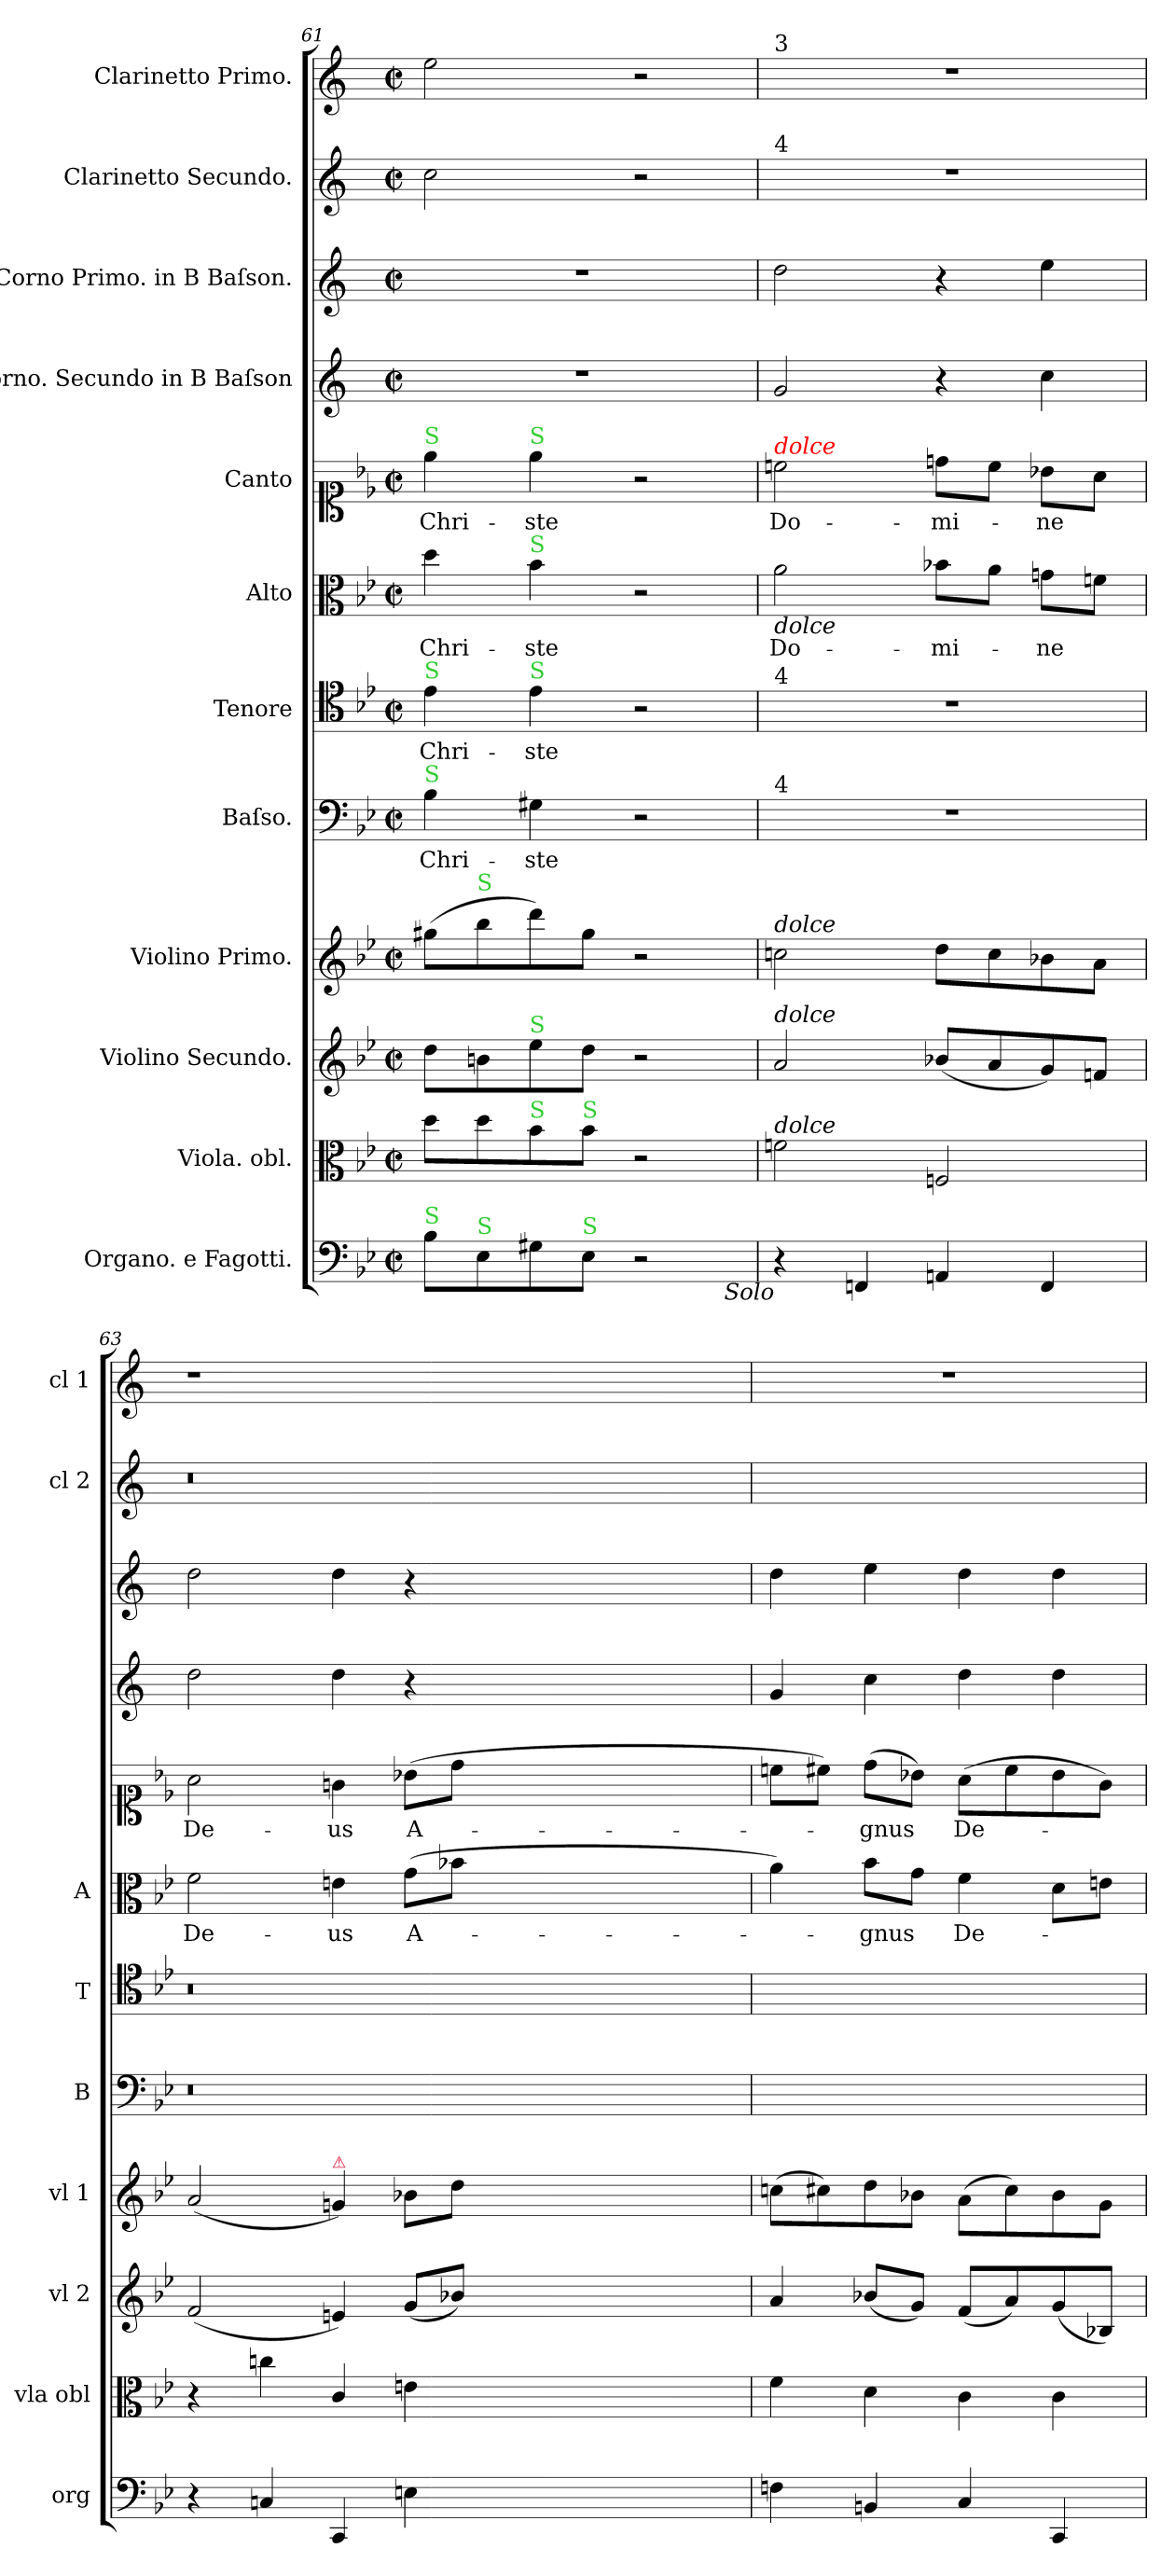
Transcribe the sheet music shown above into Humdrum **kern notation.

**kern	**kern	**dynam	**kern	**dynam	**kern	**dynam	**kern	**text	**kern	**text	**kern	**text	**kern	**text	**kern	**dynam	**kern	**dynam	**kern	**kern
*part12	*part11	*part11	*part10	*part10	*part9	*part9	*part8	*part8	*part7	*part7	*part6	*part6	*part5	*part5	*part4	*part4	*part3	*part3	*part2	*part1
*staff12	*staff11	*staff11	*staff10	*staff10	*staff9	*staff9	*staff8	*staff8	*staff7	*staff7	*staff6	*staff6	*staff5	*staff5	*staff4	*staff4	*staff3	*staff3	*staff2	*staff1
*I"Organo. e Fagotti.	*I"Viola. obl.	*	*I"Violino Secundo.	*	*I"Violino Primo.	*	*I"Baſso.	*	*I"Tenore	*	*I"Alto	*	*I"Canto	*	*I"Corno. Secundo in B Baſson	*	*I"Corno Primo. in B Baſson.	*	*I"Clarinetto Secundo.	*I"Clarinetto Primo.
*I'org	*I'vla obl	*	*I'vl 2	*	*I'vl 1	*	*I'B	*	*I'T	*	*I'A	*	*	*	*	*	*	*	*I'cl 2	*I'cl 1
*clefF4	*clefC3	*	*clefG2	*	*clefG2	*	*clefF4	*	*clefC4	*	*clefC3	*	*clefC1	*	*clefG2	*	*clefG2	*	*clefG2	*clefG2
*	*	*	*	*	*	*	*	*	*	*	*	*	*	*	*ITrd1c2	*	*ITrd1c2	*	*ITrd1c2	*ITrd1c2
*k[b-e-]	*k[b-e-]	*	*k[b-e-]	*	*k[b-e-]	*	*k[b-e-]	*	*k[b-e-]	*	*k[b-e-]	*	*k[b-e-]	*	*k[b-e-]	*	*k[b-e-]	*	*k[b-e-]	*k[b-e-]
*	*B-:	*	*B-:	*	*B-:	*	*B-:	*	*B-:	*	*B-:	*	*B-:	*	*B-:	*	*B-:	*	*B-:	*B-:
*M2/2	*M2/2	*	*M2/2	*	*M2/2	*	*M2/2	*	*M2/2	*	*M2/2	*	*M2/2	*	*M2/2	*	*M2/2	*	*M2/2	*M2/2
*met(c|)	*met(c|)	*	*met(c|)	*	*met(c|)	*	*met(c|)	*	*met(c|)	*	*met(c|)	*	*met(c|)	*	*met(c|)	*	*met(c|)	*	*met(c|)	*met(c|)
=61	=61	=61	=61	=61	=61	=61	=61	=61	=61	=61	=61	=61	=61	=61	=61	=61	=61	=61	=61	=61
!	!	!	!	!	!	!	!	!	!	!	!	!	!LO:TX:a:color=limegreen:t=S	!	!	!	!	!	!	!
!	!	!	!	!	!	!	!	!	!LO:TX:a:color=limegreen:t=S	!	!	!	!	!	!	!	!	!	!	!
!	!	!	!	!	!	!	!LO:TX:a:color=limegreen:t=S	!	!	!	!	!	!	!	!	!	!	!	!	!
!LO:TX:a:color=limegreen:t=S	!	!	!	!	!	!	!	!	!	!	!	!	!	!	!	!	!	!	!	!
8B-\L	8dd\L	.	8dd\L	.	(8gg#X\L	.	4B-\	Chri-	4e-\	Chri-	4dd\	Chri-	4ee-\	Chri-	1r	.	1r	.	2b-\	2dd\
!	!	!	!	!	!LO:TX:a:color=limegreen:t=S	!	!	!	!	!	!	!	!	!	!	!	!	!	!	!
!LO:TX:a:color=limegreen:t=S	!	!	!	!	!	!	!	!	!	!	!	!	!	!	!	!	!	!	!	!
8E-\	8dd\	.	8bn\	.	8bb-\	.	.	.	.	.	.	.	.	.	.	.	.	.	.	.
!	!	!	!	!	!	!	!	!	!	!	!	!	!LO:TX:a:color=limegreen:t=S	!	!	!	!	!	!	!
!	!	!	!	!	!	!	!	!	!	!	!LO:TX:a:color=limegreen:t=S	!	!	!	!	!	!	!	!	!
!	!	!	!	!	!	!	!	!	!LO:TX:a:color=limegreen:t=S	!	!	!	!	!	!	!	!	!	!	!
!	!	!	!LO:TX:a:color=limegreen:t=S	!	!	!	!	!	!	!	!	!	!	!	!	!	!	!	!	!
!	!LO:TX:a:color=limegreen:t=S	!	!	!	!	!	!	!	!	!	!	!	!	!	!	!	!	!	!	!
8G#X\	8b-\	.	8ee-\	.	8ddd\)	.	4G#X\	-ste	4e-\	-ste	4b-\	-ste	4ee-\	-ste	.	.	.	.	.	.
!	!LO:TX:a:color=limegreen:t=S	!	!	!	!	!	!	!	!	!	!	!	!	!	!	!	!	!	!	!
!LO:TX:a:color=limegreen:t=S	!	!	!	!	!	!	!	!	!	!	!	!	!	!	!	!	!	!	!	!
8E-\J	8b-\J	.	8dd\J	.	8gg#\J	.	.	.	.	.	.	.	.	.	.	.	.	.	.	.
2r	2r	.	2r	.	2r	.	2r	.	2r	.	2r	.	2r	.	.	.	.	.	2r	2r
=62	=62	=62	=62	=62	=62	=62	=62	=62	=62	=62	=62	=62	=62	=62	=62	=62	=62	=62	=62	=62
!	!	!	!	!	!	!	!	!	!	!	!	!	!	!	!	!	!	!	!	!LO:TX:a:t=3
!	!	!	!	!	!	!	!	!	!	!	!	!	!	!	!	!	!	!	!LO:TX:a:t=4	!
!	!	!	!	!	!	!	!	!	!	!	!	!	!LO:TX:a:i:color=red:t=dolce	!	!	!	!	!	!	!
!	!	!	!	!	!	!	!	!	!	!	!LO:TX:b:i:t=dolce	!	!	!	!	!	!	!	!	!
!	!	!	!	!	!	!	!	!	!LO:TX:a:t=4	!	!	!	!	!	!	!	!	!	!	!
!	!	!	!	!	!	!	!LO:TX:a:t=4	!	!	!	!	!	!	!	!	!	!	!	!	!
!	!	!	!	!	!LO:TX:a:i:t=dolce	!	!	!	!	!	!	!	!	!	!	!	!	!	!	!
!	!	!	!LO:TX:a:i:t=dolce	!	!	!	!	!	!	!	!	!	!	!	!	!	!	!	!	!
!	!LO:TX:a:i:t=dolce	!	!	!	!	!	!	!	!	!	!	!	!	!	!	!	!	!	!	!
!LO:TX:b:i:rj:t=Solo	!	!	!	!	!	!	!	!	!	!	!	!	!	!	!	!	!	!	!	!
4r	2fn\	pia	2a/	pia	2ccn\	pia	1r	.	1r	.	2a\	Do-	2ccn\	Do-	2f/	pia	2cc\	pia	1r	1r
4FFn/	.	.	.	.	.	.	.	.	.	.	.	.	.	.	.	.	.	.	.	.
4AAn/	2Fn/	.	(8b-X/L	.	8dd\L	.	.	.	.	.	8b-X\L	-mi-	8ddn\L	-mi-	4r	.	4r	.	.	.
.	.	.	8a/	.	8cc\	.	.	.	.	.	8a\J	.	8cc\J	.	.	.	.	.	.	.
4FF/	.	.	8g/)	.	8b-X\	.	.	.	.	.	8gn\L	-ne	8b-X\L	-ne	4b-\	.	4dd\	.	.	.
.	.	.	8fn/J	.	8a\J	.	.	.	.	.	8fn\J	.	8a\J	.	.	.	.	.	.	.
=63	=63	=63	=63	=63	=63	=63	=63	=63	=63	=63	=63	=63	=63	=63	=63	=63	=63	=63	=63	=63
4r	4r	.	(2f/	.	(2a/	.	0.r	.	0.r	.	2f\	De-	2a\	De-	2cc\	.	2cc\	.	0.r	1r
4Cn/	4ccn\	.	.	.	.	.	.	.	.	.	.	.	.	.	.	.	.	.	.	.
!	!	!	!	!	!LO:TX:a:color=crimson:t=⚠	!	!	!	!	!	!	!	!	!	!	!	!	!	!	!
4CC/	4c/	.	4en/)	.	4gn/)	.	.	.	.	.	4en\	-us	4gn\	-us	4cc\	.	4cc\	.	.	.
4En\	4en\	.	(8g/L	.	8b-X\L	.	.	.	.	.	(8g\L	A-	(8b-X\L	A-	4r	.	4r	.	.	.
.	.	.	8b-X/J)	.	8dd\J	.	.	.	.	.	8b-X\J	.	8dd\J	.	.	.	.	.	.	.
0ryy	0ryy	.	0ryy	.	0ryy	.	.	.	.	.	0ryy	.	0ryy	.	0ryy	.	0ryy	.	.	0ryy
=64	=64	=64	=64	=64	=64	=64	=64	=64	=64	=64	=64	=64	=64	=64	=64	=64	=64	=64	=64	=64
4Fn\	4f\	.	4a/	.	(8ccn\L	.	1ryy	.	1ryy	.	4a\)	.	8ccn\L	.	4f/	.	4cc\	.	1ryy	1r
.	.	.	.	.	8cc#X\)	.	.	.	.	.	.	.	8cc#X\J)	.	.	.	.	.	.	.
4BBn/	4d\	.	(8b-X/L	.	8dd\	.	.	.	.	.	8b-\L	-gnus	(8dd\L	-gnus	4b-\	.	4dd\	.	.	.
.	.	.	8g/J)	.	8b-X\J	.	.	.	.	.	8g\J	.	8b-X\J)	.	.	.	.	.	.	.
4C/	4c\	.	(8f/L	.	(8a\L	.	.	.	.	.	4f\	De-	(8a\L	De-	4cc\	.	4cc\	.	.	.
.	.	.	8a/)	.	8cc#\)	.	.	.	.	.	.	.	8cc#\	.	.	.	.	.	.	.
4CC/	4c\	.	(8g/	.	8b-\	.	.	.	.	.	8d\L	.	8b-\	.	4cc\	.	4cc\	.	.	.
.	.	.	8B-X/J)	.	8g\J	.	.	.	.	.	8en\J	.	8g\J)	.	.	.	.	.	.	.
=	=	=	=	=	=	=	=	=	=	=	=	=	=	=	=	=	=	=	=	=
*-	*-	*-	*-	*-	*-	*-	*-	*-	*-	*-	*-	*-	*-	*-	*-	*-	*-	*-	*-	*-
